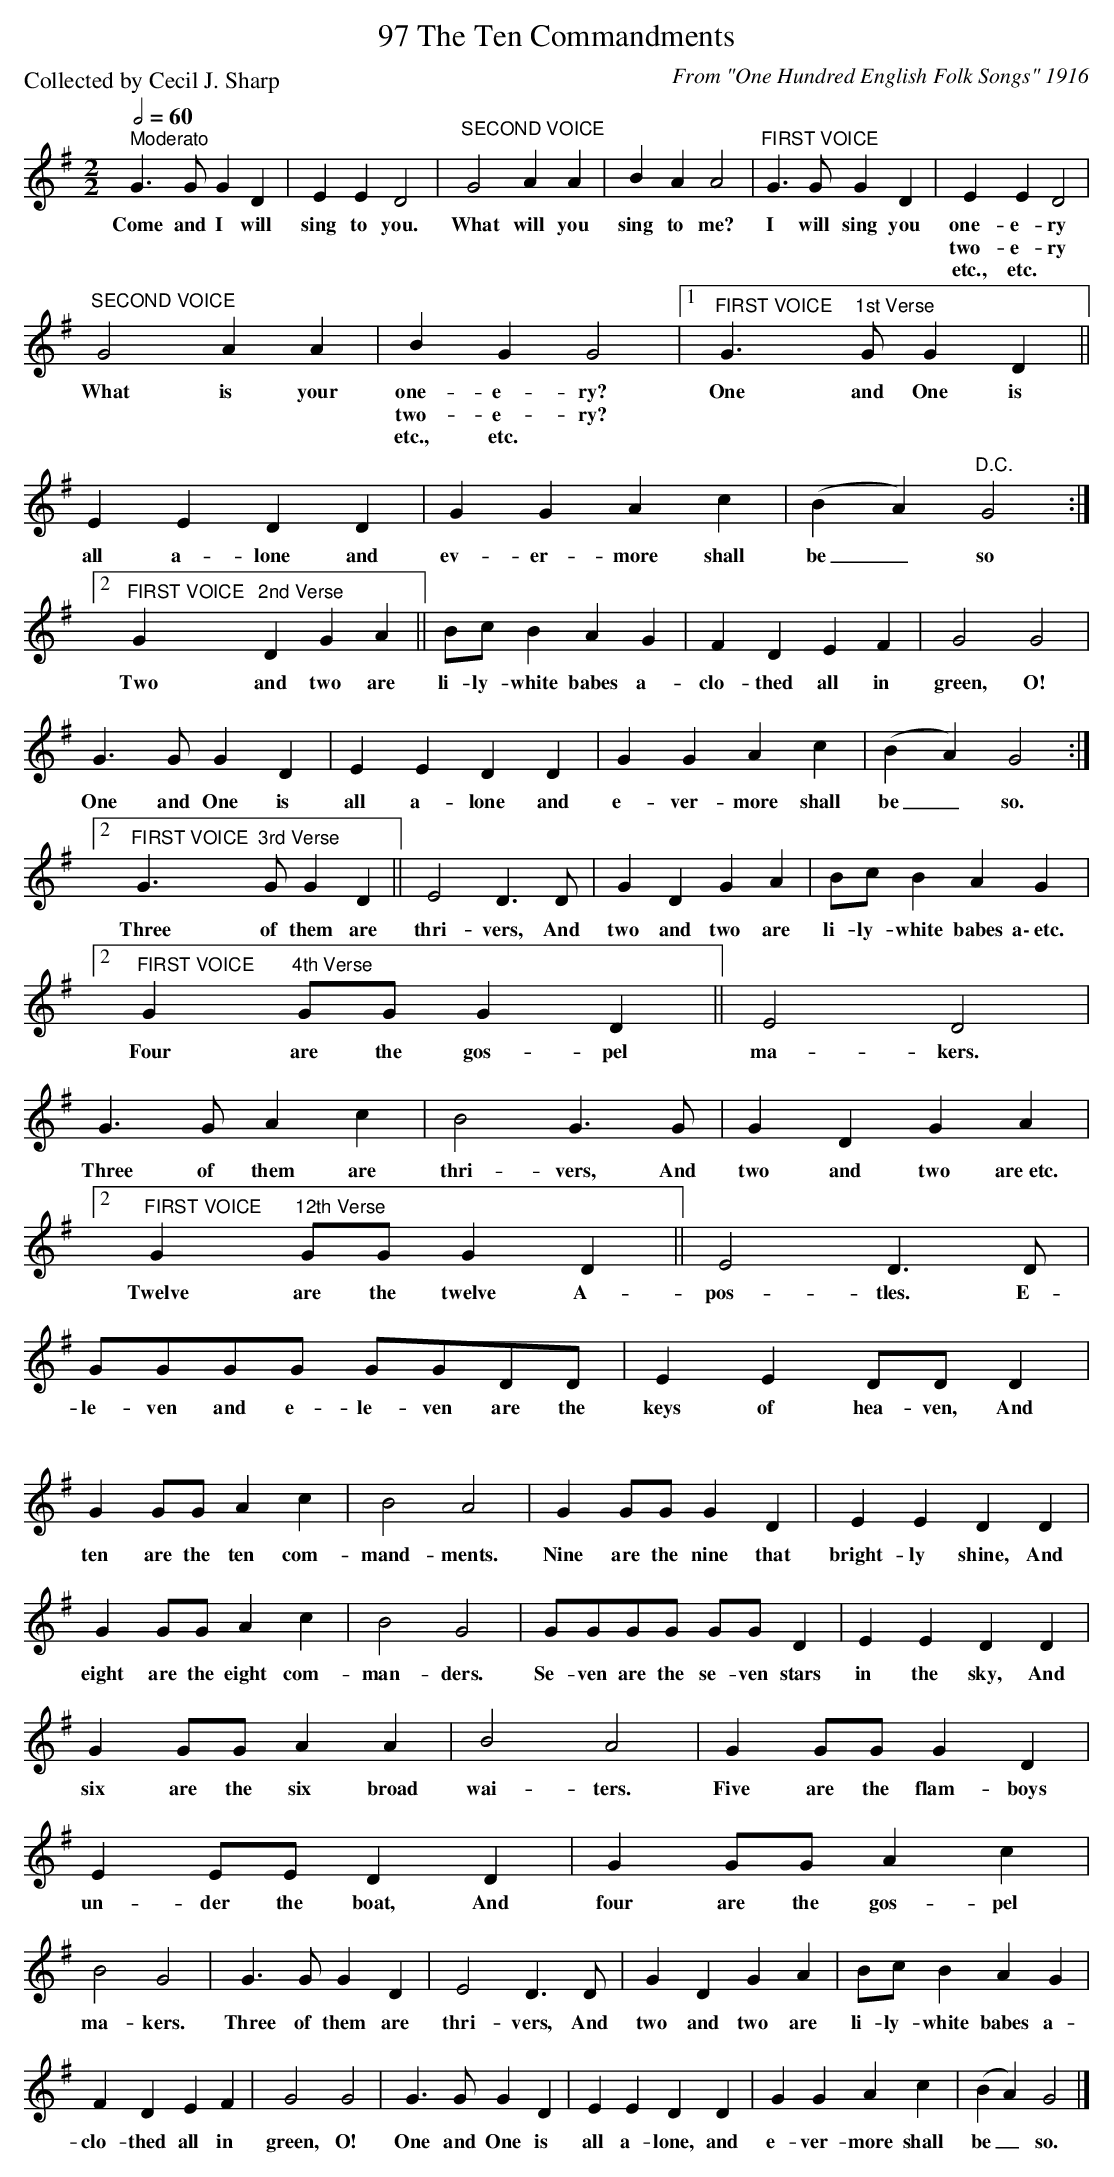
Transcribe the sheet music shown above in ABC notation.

X:1
T:97 The Ten Commandments
C:From "One Hundred English Folk Songs" 1916
P:Collected by Cecil J. Sharp
Q:1/2=60
L:1/4
M:2/2
K:G
"^ Moderato " G3/2 G/ G D | E E D2 |"^SECOND VOICE" G2 A A | B A A2 |"^FIRST VOICE" G3/2 G/ G D |
w: Come and I will|sing to you.|What will you|sing to me?|I will sing you|
w: |||||
w: |||||
E E D2 |$"^SECOND VOICE" G2 A A | B G G2 |1"^FIRST VOICE" G3/2"^1st Verse" G/ G D || E E D D |
w: one- e- ry|What is your|one- e- ry?|One and One is|all a- lone and|
w: two- e- ry||two- e- ry?|||
w: etc.,  etc. *||etc.,  etc. *|||
G G A c | (B A)"^D.C." G2 :|2$"^FIRST VOICE" G"^2nd Verse" D G A || B/c/ B A G | F D E F |
w: ev- er- more shall|be _ so|Two and two are|li- ly- white babes a-|clo- thed all in|
w: |||||
w: |||||
G2 G2 |$ G3/2 G/ G D | E E D D | G G A c | (B A) G2 :|2$"^FIRST VOICE" G3/2"^3rd Verse" G/ G D ||
w: green, O!|One and One is|all a- lone and|e- ver- more shall|be _ so.|Three of them are|
w: ||||||
w: ||||||
E2 D3/2 D/ | G D G A | B/c/ B A G |2$"^FIRST VOICE" G"^4th Verse" G/G/ G D || E2 D2 |
w: thri- vers, And|two and two are|li- ly- white babes a\- etc.|Four are the gos- pel|ma- kers.|
w: |||||
w: |||||
G3/2 G/ A c | B2 G3/2 G/ | G D G A |2$"^FIRST VOICE" G"^12th Verse" G/G/ G D || E2 D3/2 D/ |
w: Three of them are|thri- vers, And|two and two are etc.|Twelve are the twelve A-|pos- tles. E-|
w: |||||
w: |||||
G/G/G/G/ G/G/D/D/ | E E D/D/ D |$ G G/G/ A c | B2 A2 | G G/G/ G D | E E D D |$ G G/G/ A c |
w: le- ven and e- le- ven are the|keys of hea- ven, And|ten are the ten com-|mand- ments.|Nine are the nine that|bright- ly shine, And|eight are the eight com-|
w: |||||||
w: |||||||
B2 G2 | G/G/G/G/ G/G/ D | E E D D |$ G G/G/ A A | B2 A2 | G G/G/ G D | E E/E/ D D | G G/G/ A c |$
w: man- ders.|Se- ven are the se- ven stars|in the sky, And|six are the six broad|wai- ters.|Five are the flam- boys|un- der the boat, And|four are the gos- pel|
w: ||||||||
w: ||||||||
B2 G2 | G3/2 G/ G D | E2 D3/2 D/ | G D G A | B/c/ B A G |$ F D E F | G2 G2 | G3/2 G/ G D |
w: ma- kers.|Three of them are|thri- vers, And|two and two are|li- ly- white babes a-|clo- thed all in|green, O!|One and One is|
w: ||||||||
w: ||||||||
E E D D | G G A c | (B A) G2 |]
w: all a- lone, and|e- ver- more shall|be _ so.|
w: |||
w: |||
